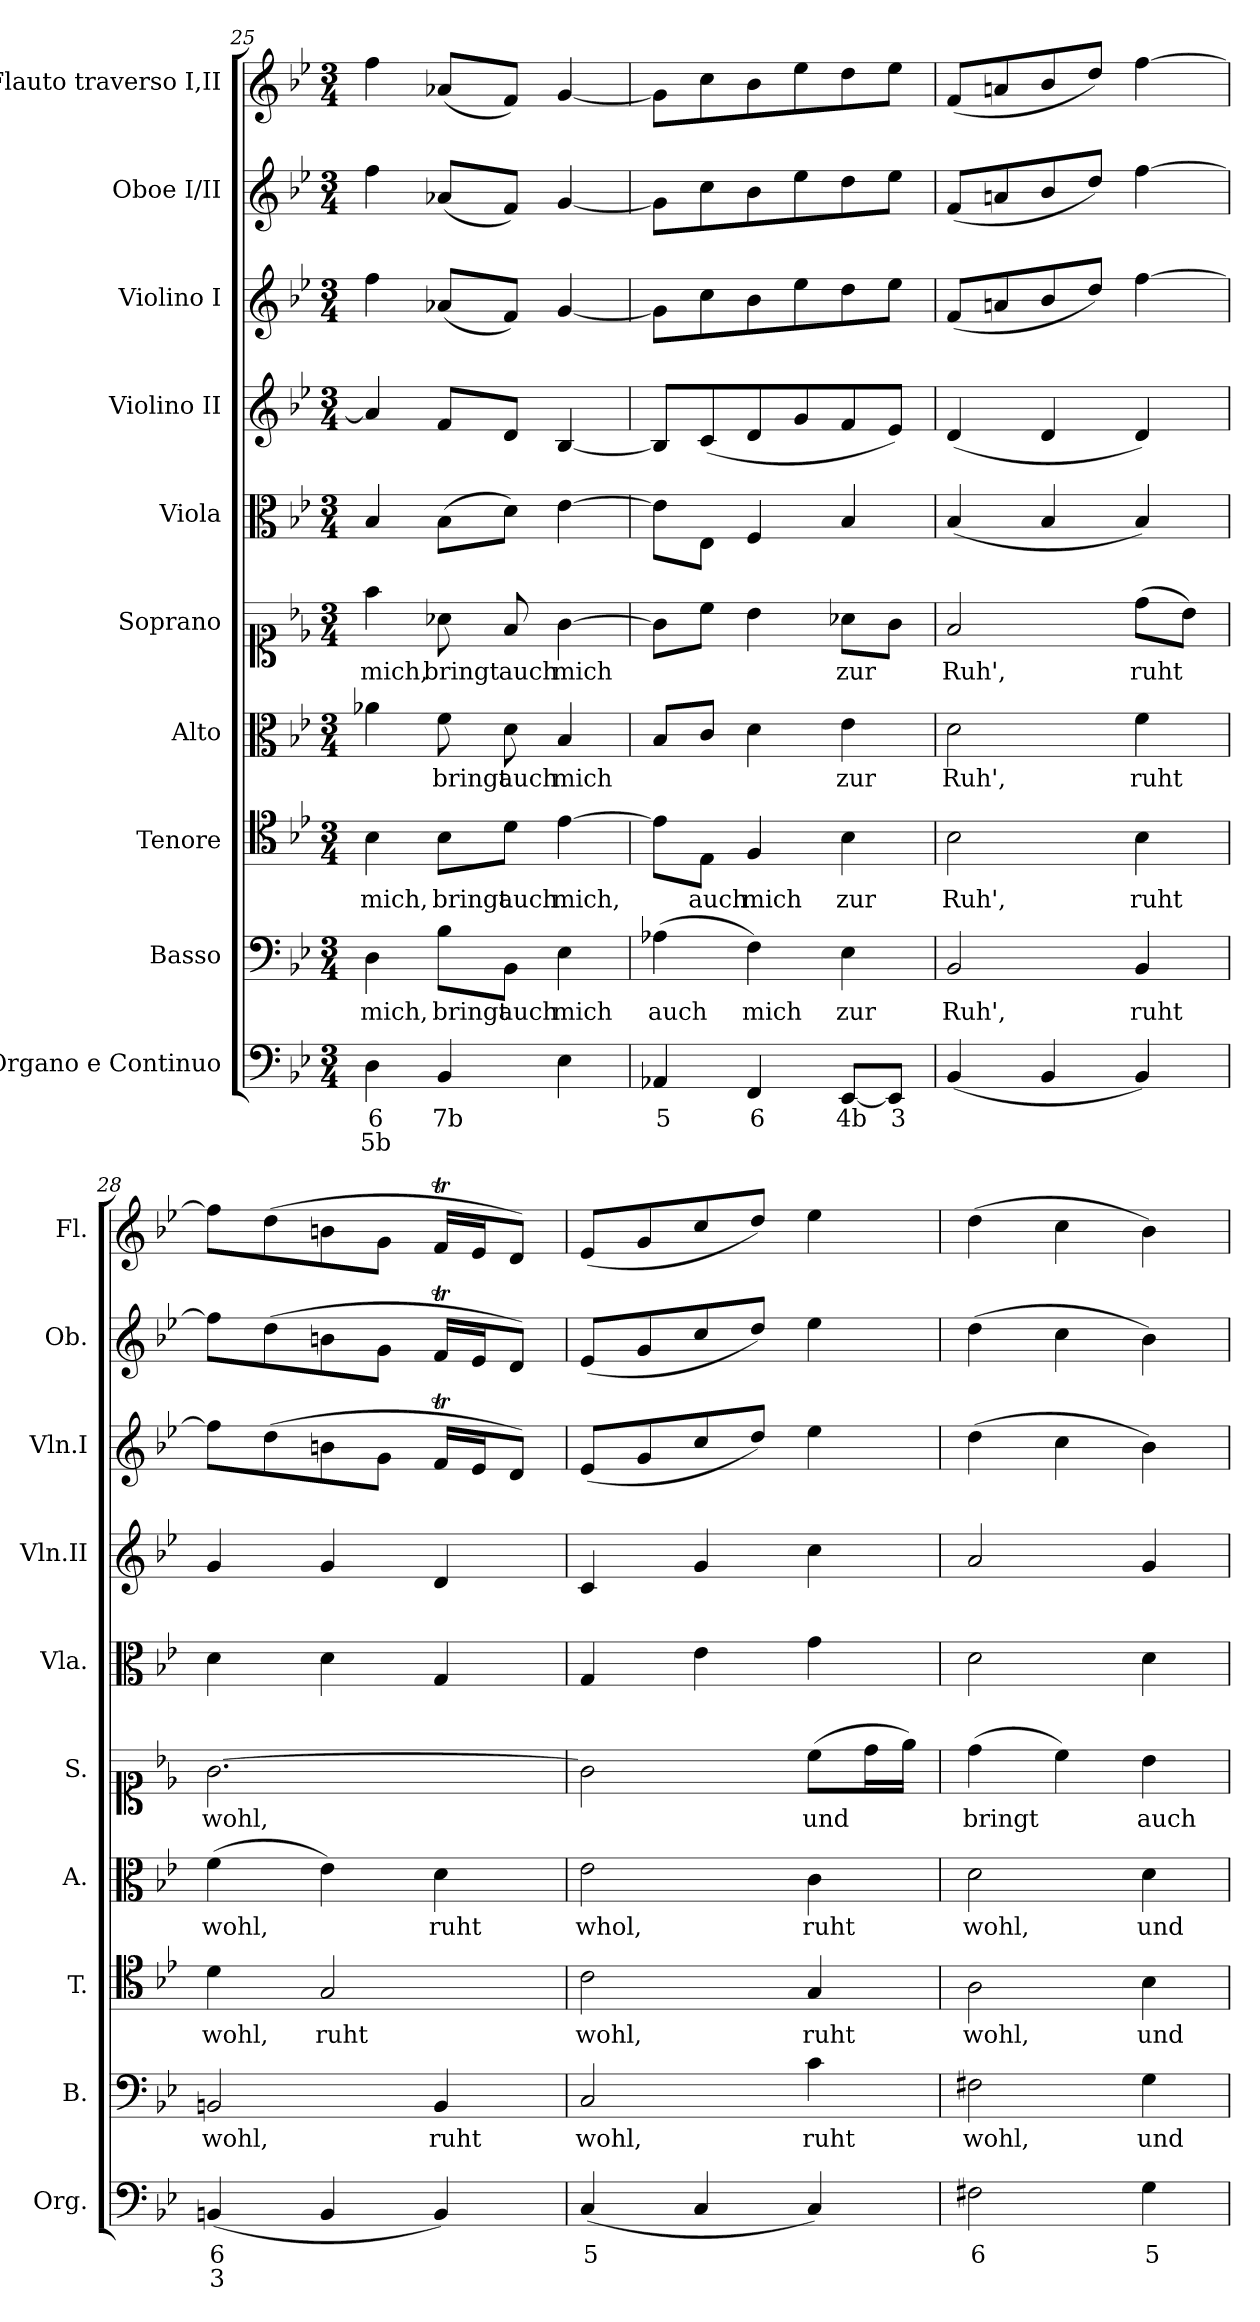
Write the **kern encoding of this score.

**kern	**text	**text	**kern	**text	**kern	**text	**kern	**text	**kern	**text	**kern	**kern	**kern	**kern	**kern
*part10	*part10	*part10	*part9	*part9	*part8	*part8	*part7	*part7	*part6	*part6	*part5	*part4	*part3	*part2	*part1
*staff10	*staff10	*staff10	*staff9	*staff9	*staff8	*staff8	*staff7	*staff7	*staff6	*staff6	*staff5	*staff4	*staff3	*staff2	*staff1
*I"Organo e  Continuo	*	*	*I"Basso	*	*I"Tenore	*	*I"Alto	*	*I"Soprano	*	*I"Viola	*I"Violino II	*I"Violino I	*I"Oboe I/II	*I"Flauto traverso I,II
*I'Org.	*	*	*I'B.	*	*I'T.	*	*I'A.	*	*I'S.	*	*I'Vla.	*I'Vln.II	*I'Vln.I	*I'Ob.	*I'Fl.
*clefF4	*	*	*clefF4	*	*clefC4	*	*clefC3	*	*clefC1	*	*clefC3	*clefG2	*clefG2	*clefG2	*clefG2
*k[b-e-]	*	*	*k[b-e-]	*	*k[b-e-]	*	*k[b-e-]	*	*k[b-e-]	*	*k[b-e-]	*k[b-e-]	*k[b-e-]	*k[b-e-]	*k[b-e-]
*M3/4	*	*	*M3/4	*	*M3/4	*	*M3/4	*	*M3/4	*	*M3/4	*M3/4	*M3/4	*M3/4	*M3/4
=25	=25	=25	=25	=25	=25	=25	=25	=25	=25	=25	=25	=25	=25	=25	=25
4D\	6	5b	4D\	mich,	4B-\	mich,	4a-X\	.	4ff\	mich,	4B-/	4a-/]	4ff\	4ff\	4ff\
4BB-/	7b	.	8B-\L	bringt	8B-\L	bringt	8f\	bringt	8a-X\	bringt	(>8B-\L	8f/L	(<8a-X/L	(<8a-X/L	(<8a-X/L
.	.	.	8BB-\J	auch	8d\J	auch	8d\	auch	8f/	auch	8d\J)	8d/J	8f/J)	8f/J)	8f/J)
4E-\	.	.	4E-\	mich	[4e-\	mich,	4B-/	mich	[4g\	mich	[4e-\	[4B-/	[4g/	[4g/	[4g/
=26	=26	=26	=26	=26	=26	=26	=26	=26	=26	=26	=26	=26	=26	=26	=26
4AA-X/	5	.	(>4A-X\	auch	8e-\L]	.	8B-/L	.	8g\L]	.	8e-\L]	8B-/L]	8g\L]	8g\L]	8g\L]
.	.	.	.	.	8E-\J	auch	8c/J	.	8cc\J	.	8E-\J	(<8c/	8cc\	8cc\	8cc\
4FF/	6	.	4F\)	mich	4F/	mich	4d\	.	4b-\	.	4F/	8d/	8b-\	8b-\	8b-\
.	.	.	.	.	.	.	.	.	.	.	.	8g/	8ee-\	8ee-\	8ee-\
[8EE-/L	4b	.	4E-\	zur	4B-\	zur	4e-\	zur	8a-X\L	zur	4B-/	8f/	8dd\	8dd\	8dd\
8EE-/J]	3	.	.	.	.	.	.	.	8g\J	.	.	8e-/J)	8ee-\J	8ee-\J	8ee-\J
=27	=27	=27	=27	=27	=27	=27	=27	=27	=27	=27	=27	=27	=27	=27	=27
(<4BB-/	.	.	2BB-/	Ruh',	2B-\	Ruh',	2d\	Ruh',	2f/	Ruh',	(<4B-/	(<4d/	(<8f/L	(<8f/L	(<8f/L
.	.	.	.	.	.	.	.	.	.	.	.	.	8an/	8an/	8an/
4BB-/	.	.	.	.	.	.	.	.	.	.	4B-/	4d/	8b-/	8b-/	8b-/
.	.	.	.	.	.	.	.	.	.	.	.	.	8dd/J)	8dd/J)	8dd/J)
4BB-/)	.	.	4BB-/	ruht	4B-\	ruht	4f\	ruht	(>8dd\L	ruht	4B-/)	4d/)	[4ff\	[4ff\	[4ff\
.	.	.	.	.	.	.	.	.	8b-\J)	.	.	.	.	.	.
=28	=28	=28	=28	=28	=28	=28	=28	=28	=28	=28	=28	=28	=28	=28	=28
(<4BBn/	6	3	2BBn/	wohl,	4d\	wohl,	(>4f\	wohl,	[2.g\	wohl,	4d\	4g/	8ff\L]	8ff\L]	8ff\L]
.	.	.	.	.	.	.	.	.	.	.	.	.	(>8dd\	(>8dd\	(>8dd\
4BB/	.	.	.	.	2G/	ruht	4e-\)	.	.	.	4d\	4g/	8bn\	8bn\	8bn\
.	.	.	.	.	.	.	.	.	.	.	.	.	8g\J	8g\J	8g\J
4BB/)	.	.	4BB/	ruht	.	.	4d\	ruht	.	.	4G/	4d/	16fT/LL	16fT/LL	16fT/LL
.	.	.	.	.	.	.	.	.	.	.	.	.	16e-/J	16e-/J	16e-/J
.	.	.	.	.	.	.	.	.	.	.	.	.	8d/J)	8d/J)	8d/J)
=29	=29	=29	=29	=29	=29	=29	=29	=29	=29	=29	=29	=29	=29	=29	=29
(<4C/	5	.	2C/	wohl,	2c\	wohl,	2e-\	whol,	2g\]	.	4G/	4c/	(<8e-/L	(<8e-/L	(<8e-/L
.	.	.	.	.	.	.	.	.	.	.	.	.	8g/	8g/	8g/
4C/	.	.	.	.	.	.	.	.	.	.	4e-\	4g/	8cc/	8cc/	8cc/
.	.	.	.	.	.	.	.	.	.	.	.	.	8dd/J)	8dd/J)	8dd/J)
4C/)	.	.	4c\	ruht	4G/	ruht	4c\	ruht	(>8cc\L	und	4g\	4cc\	4ee-\	4ee-\	4ee-\
.	.	.	.	.	.	.	.	.	16dd\L	.	.	.	.	.	.
.	.	.	.	.	.	.	.	.	16ee-\JJ)	.	.	.	.	.	.
=30	=30	=30	=30	=30	=30	=30	=30	=30	=30	=30	=30	=30	=30	=30	=30
2F#X\	6	.	2F#X\	wohl,	2A\	wohl,	2d\	wohl,	(>4dd\	bringt	2d\	2a/	(>4dd\	(>4dd\	(>4dd\
.	.	.	.	.	.	.	.	.	4cc\)	.	.	.	4cc\	4cc\	4cc\
4G\	5	.	4G\	und	4B-\	und	4d\	und	4b-\	auch	4d\	4g/	4b-\)	4b-\)	4b-\)
=	=	=	=	=	=	=	=	=	=	=	=	=	=	=	=
*-	*-	*-	*-	*-	*-	*-	*-	*-	*-	*-	*-	*-	*-	*-	*-
